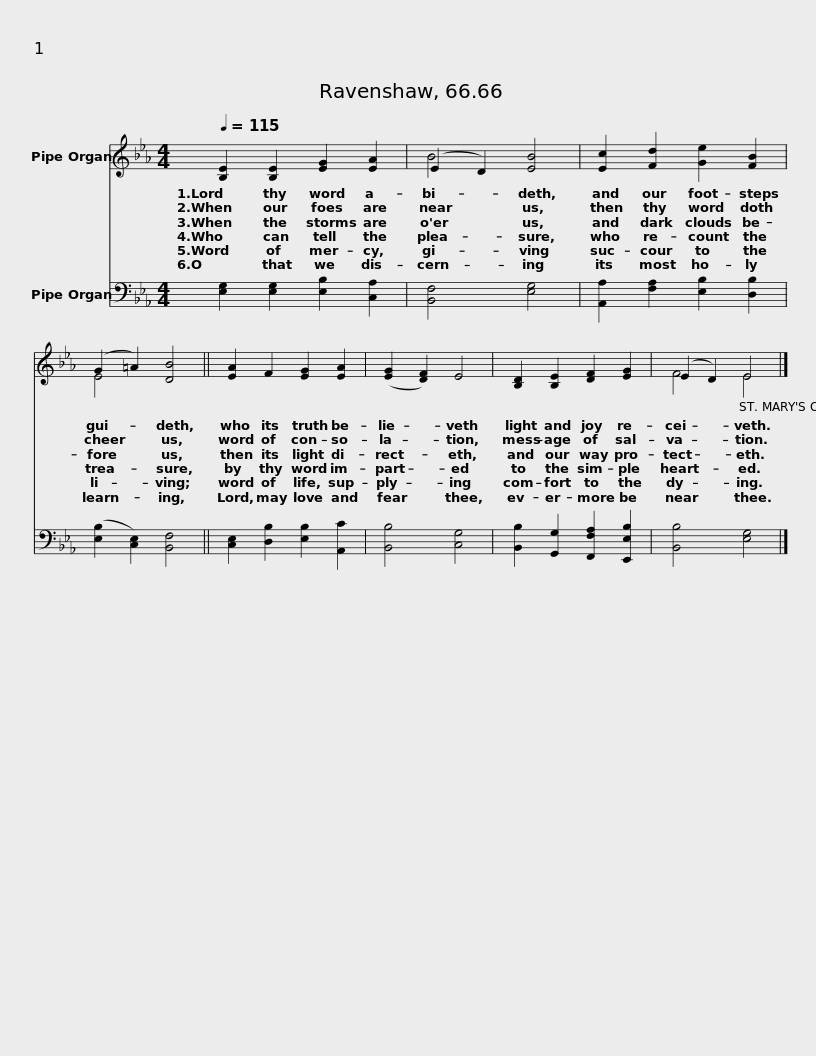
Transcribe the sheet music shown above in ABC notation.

X:1
%%score ( 1 2 ) 3
L:1/8
Q:1/4=115
M:4/4
I:linebreak $
K:Eb
V:1 treble
V:2 treble
V:3 bass
V:1
 [B,E]2 [B,E]2 [EG]2 [EA]2 | (E2 D2) [EB]4 | [Ec]2 [Fd]2 [Ge]2 [FB]2 | (G2 =A2) [DB]4 ||$ [EA]2 F2 [EG]2 [EA]2 | %5
 ([EG]2 [DF]2) E4 | [B,D]2 [B,E]2 [DF]2 [EG]2 | (E2 D2) E4 |] %8
V:2
 x8 | B4 x4 | x8 | E4 x4 ||$ x8 | %5
 x8 | x8 | F4 E4 |] %8
V:3
 [E,G,]2 [E,G,]2 [E,B,]2 [C,A,]2 | [B,,F,]4 [E,G,]4 | [A,,A,]2 [F,A,]2 [E,B,]2 [D,B,]2 | ([E,B,]2 [C,E,]2) [B,,F,]4 ||$ [C,E,]2 [D,B,]2 [E,B,]2 [A,,C]2 | %5
 [B,,B,]4 [C,G,]4 | [B,,B,]2 [G,,G,]2 [F,,F,A,]2 [E,,E,B,]2 | [B,,B,]4 [E,G,]4 |] %8
